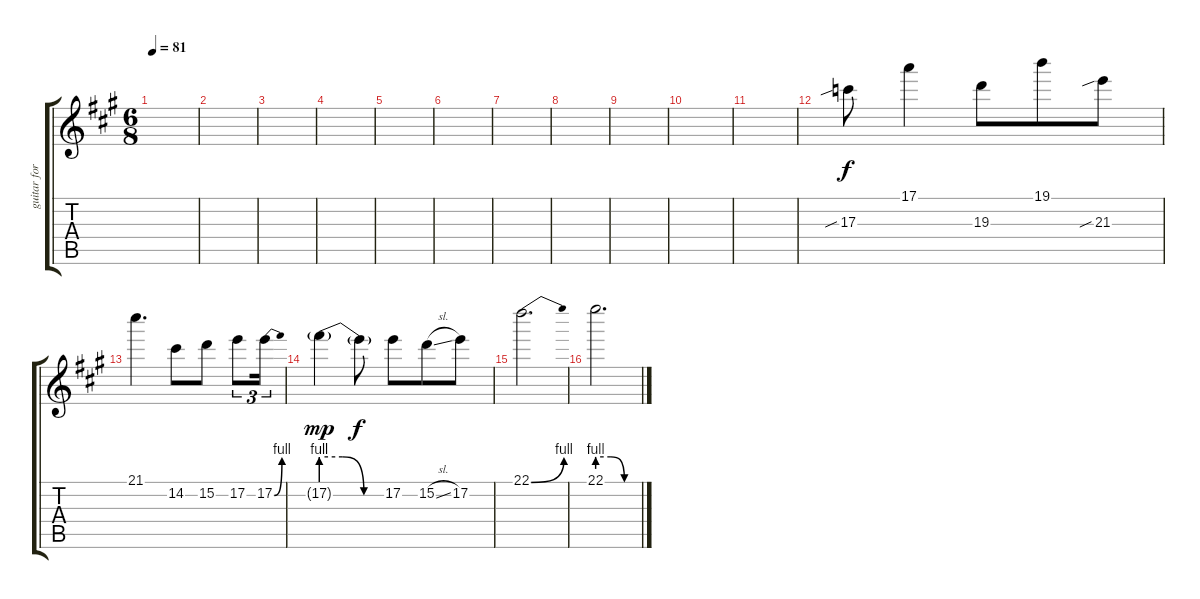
\track ("guitar for solo" "guitar for") {instrument distortionguitar}
\staff {score tabs}
\tuning (E4 B3 G3 D3 A2 E2) {hide}
\ts (6 8)
\tempo 81
\clef g2
\ks a
|
|
|
|
|
|
|
|
|
|
|
17.3{sib}.8 17.1.4 19.3.8 19.1.8 21.3{sib}.8 |
21.1.4{d} 14.2.8 15.2.8 17.2.8{tu (3 2)} 17.2{be (bend 0 0 60 4)}.16{tu (3 2)} |
17.2{be (custom 0 4 20 4 40 0 60 0) g}.4{dy mp} 17.2{t}.8{dy f} 17.2.8 15.2{sl}.8 17.2.8 |
22.1{be (bend 0 0 60 4)}.2{d} |
22.1{be (custom 0 4 20 4 40 0 60 0)}.2{d}
